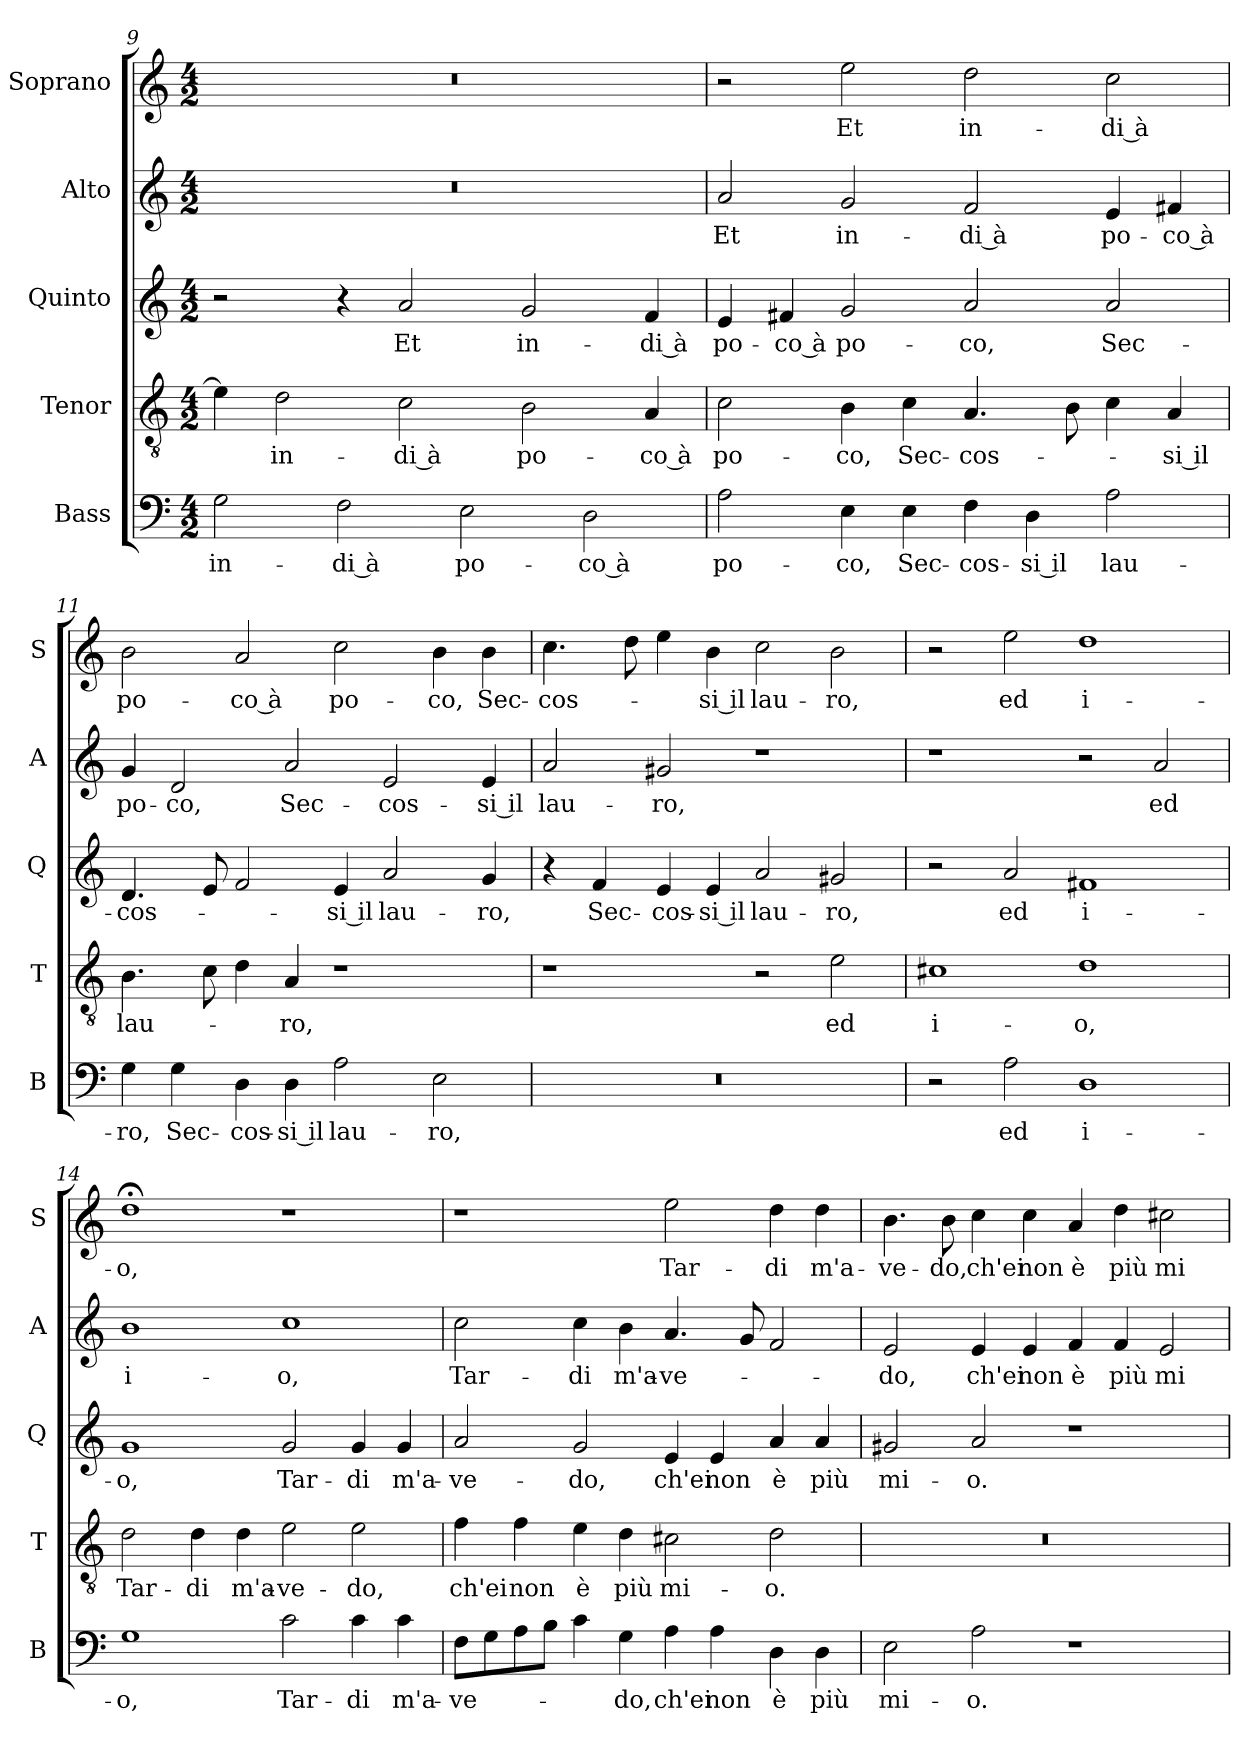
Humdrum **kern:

**kern	**text	**kern	**text	**kern	**text	**kern	**text	**kern	**text
*part5	*part5	*part4	*part4	*part3	*part3	*part2	*part2	*part1	*part1
*staff5	*staff5	*staff4	*staff4	*staff3	*staff3	*staff2	*staff2	*staff1	*staff1
*I"Bass	*	*I"Tenor	*	*I"Quinto	*	*I"Alto	*	*I"Soprano	*
*I'B	*	*I'T	*	*I'Q	*	*I'A	*	*I'S	*
*clefF4	*	*clefGv2	*	*clefG2	*	*clefG2	*	*clefG2	*
*k[]	*	*k[]	*	*k[]	*	*k[]	*	*k[]	*
*C:	*	*C:	*	*C:	*	*C:	*	*C:	*
*M4/2	*	*M4/2	*	*M4/2	*	*M4/2	*	*M4/2	*
=9	=9	=9	=9	=9	=9	=9	=9	=9	=9
!	!LO:LY:b	!	!	!	!	!	!	!	!
2G\	in-	4e\]	.	2r	.	0r	.	0r	.
!	!	!	!LO:LY:b	!	!	!	!	!	!
.	.	2d\	in-	.	.	.	.	.	.
!	!LO:LY:b	!	!	!	!	!	!	!	!
2F\	-di à	.	.	4r	.	.	.	.	.
!	!	!	!LO:LY:b	!	!LO:LY:b	!	!	!	!
.	.	2c\	-di à	2a/	Et	.	.	.	.
!	!LO:LY:b	!	!	!	!	!	!	!	!
2E\	po-	.	.	.	.	.	.	.	.
!	!	!	!LO:LY:b	!	!LO:LY:b	!	!	!	!
.	.	2B\	po-	2g/	in-	.	.	.	.
!	!LO:LY:b	!	!	!	!	!	!	!	!
2D\	-co à	.	.	.	.	.	.	.	.
!	!	!	!LO:LY:b	!	!LO:LY:b	!	!	!	!
.	.	4A/	-co à	4f/	-di à	.	.	.	.
!!LO:LB:g=z
=10	=10	=10	=10	=10	=10	=10	=10	=10	=10
!	!LO:LY:b	!	!LO:LY:b	!	!LO:LY:b	!	!LO:LY:b	!	!
2A\	po-	2c\	po-	4e/	po-	2a/	Et	2r	.
!	!	!	!	!	!LO:LY:b	!	!	!	!
.	.	.	.	4f#X/	-co à	.	.	.	.
!	!LO:LY:b	!	!LO:LY:b	!	!LO:LY:b	!	!LO:LY:b	!	!LO:LY:b
4E\	-co,	4B\	-co,	2g/	po-	2g/	in-	2ee\	Et
!	!LO:LY:b	!	!LO:LY:b	!	!	!	!	!	!
4E\	Sec-	4c\	Sec-	.	.	.	.	.	.
!	!LO:LY:b	!	!LO:LY:b	!	!LO:LY:b	!	!LO:LY:b	!	!LO:LY:b
4F\	-cos-	4.A/	-cos-	2a/	-co,	2f/	-di à	2dd\	in-
!	!LO:LY:b	!	!	!	!	!	!	!	!
4D\	-si il	.	.	.	.	.	.	.	.
.	.	8B\	.	.	.	.	.	.	.
!	!LO:LY:b	!	!	!	!LO:LY:b	!	!LO:LY:b	!	!LO:LY:b
2A\	lau-	4c\	.	2a/	Sec-	4e/	po-	2cc\	-di à
!	!	!	!LO:LY:b	!	!	!	!LO:LY:b	!	!
.	.	4A/	-si il	.	.	4f#X/	-co à	.	.
=11	=11	=11	=11	=11	=11	=11	=11	=11	=11
!	!LO:LY:b	!	!LO:LY:b	!	!LO:LY:b	!	!LO:LY:b	!	!LO:LY:b
4G\	-ro,	4.B\	lau-	4.d/	-cos-	4g/	po-	2b\	po-
!	!LO:LY:b	!	!	!	!	!	!LO:LY:b	!	!
4G\	Sec-	.	.	.	.	2d/	-co,	.	.
.	.	8c\	.	8e/	.	.	.	.	.
!	!LO:LY:b	!	!	!	!	!	!	!	!LO:LY:b
4D\	-cos-	4d\	.	2f/	.	.	.	2a/	-co à
!	!LO:LY:b	!	!LO:LY:b	!	!	!	!LO:LY:b	!	!
4D\	-si il	4A/	-ro,	.	.	2a/	Sec-	.	.
!	!LO:LY:b	!	!	!	!LO:LY:b	!	!	!	!LO:LY:b
2A\	lau-	1r	.	4e/	-si il	.	.	2cc\	po-
!	!	!	!	!	!LO:LY:b	!	!LO:LY:b	!	!
.	.	.	.	2a/	lau-	2e/	-cos-	.	.
!	!LO:LY:b	!	!	!	!	!	!	!	!LO:LY:b
2E\	-ro,	.	.	.	.	.	.	4b\	-co,
!	!	!	!	!	!LO:LY:b	!	!LO:LY:b	!	!LO:LY:b
.	.	.	.	4g/	-ro,	4e/	-si il	4b\	Sec-
=12	=12	=12	=12	=12	=12	=12	=12	=12	=12
!	!	!	!	!	!	!	!LO:LY:b	!	!LO:LY:b
0r	.	1r	.	4r	.	2a/	lau-	4.cc\	-cos-
!	!	!	!	!	!LO:LY:b	!	!	!	!
.	.	.	.	4f/	Sec-	.	.	.	.
.	.	.	.	.	.	.	.	8dd\	.
!	!	!	!	!	!LO:LY:b	!	!LO:LY:b	!	!
.	.	.	.	4e/	-cos-	2g#X/	-ro,	4ee\	.
!	!	!	!	!	!LO:LY:b	!	!	!	!LO:LY:b
.	.	.	.	4e/	-si il	.	.	4b\	-si il
!	!	!	!	!	!LO:LY:b	!	!	!	!LO:LY:b
.	.	2r	.	2a/	lau-	1r	.	2cc\	lau-
!	!	!	!LO:LY:b	!	!LO:LY:b	!	!	!	!LO:LY:b
.	.	2e\	ed	2g#X/	-ro,	.	.	2b\	-ro,
!!LO:LB:g=z
=13	=13	=13	=13	=13	=13	=13	=13	=13	=13
!	!	!	!LO:LY:b	!	!	!	!	!	!
2r	.	1c#X	i-	2r	.	1r	.	2r	.
!	!LO:LY:b	!	!	!	!LO:LY:b	!	!	!	!LO:LY:b
2A\	ed	.	.	2a/	ed	.	.	2ee\	ed
!	!LO:LY:b	!	!LO:LY:b	!	!LO:LY:b	!	!	!	!LO:LY:b
1D	i-	1d	-o,	1f#X	i-	2r	.	1dd	i-
!	!	!	!	!	!	!	!LO:LY:b	!	!
.	.	.	.	.	.	2a/	ed	.	.
=14	=14	=14	=14	=14	=14	=14	=14	=14	=14
!	!LO:LY:b	!	!LO:LY:b	!	!LO:LY:b	!	!LO:LY:b	!	!LO:LY:b
1G	-o,	2d\	Tar-	1g	-o,	1b	i-	1dd;<	-o,
!	!	!	!LO:LY:b	!	!	!	!	!	!
.	.	4d\	-di	.	.	.	.	.	.
!	!	!	!LO:LY:b	!	!	!	!	!	!
.	.	4d\	m'a-	.	.	.	.	.	.
!	!LO:LY:b	!	!LO:LY:b	!	!LO:LY:b	!	!LO:LY:b	!	!
2c\	Tar-	2e\	-ve-	2g/	Tar-	1cc	-o,	1r	.
!	!LO:LY:b	!	!LO:LY:b	!	!LO:LY:b	!	!	!	!
4c\	-di	2e\	-do,	4g/	-di	.	.	.	.
!	!LO:LY:b	!	!	!	!LO:LY:b	!	!	!	!
4c\	m'a-	.	.	4g/	m'a-	.	.	.	.
=15	=15	=15	=15	=15	=15	=15	=15	=15	=15
!	!LO:LY:b	!	!LO:LY:b	!	!LO:LY:b	!	!LO:LY:b	!	!
8F\L	-ve-	4f\	ch'ei	2a/	-ve-	2cc\	Tar-	1r	.
8G\	.	.	.	.	.	.	.	.	.
!	!	!	!LO:LY:b	!	!	!	!	!	!
8A\	.	4f\	non	.	.	.	.	.	.
8B\J	.	.	.	.	.	.	.	.	.
!	!	!	!LO:LY:b	!	!LO:LY:b	!	!LO:LY:b	!	!
4c\	.	4e\	è	2g/	-do,	4cc\	-di	.	.
!	!LO:LY:b	!	!LO:LY:b	!	!	!	!LO:LY:b	!	!
4G\	-do,	4d\	più	.	.	4b\	m'a-	.	.
!	!LO:LY:b	!	!LO:LY:b	!	!LO:LY:b	!	!LO:LY:b	!	!LO:LY:b
4A\	ch'ei	2c#X\	mi-	4e/	ch'ei	4.a/	-ve-	2ee\	Tar-
!	!LO:LY:b	!	!	!	!LO:LY:b	!	!	!	!
4A\	non	.	.	4e/	non	.	.	.	.
.	.	.	.	.	.	8g/	.	.	.
!	!LO:LY:b	!	!LO:LY:b	!	!LO:LY:b	!	!	!	!LO:LY:b
4D\	è	2d\	-o.	4a/	è	2f/	.	4dd\	-di
!	!LO:LY:b	!	!	!	!LO:LY:b	!	!	!	!LO:LY:b
4D\	più	.	.	4a/	più	.	.	4dd\	m'a-
!!LO:PB:g=z
=16	=16	=16	=16	=16	=16	=16	=16	=16	=16
!	!LO:LY:b	!	!	!	!LO:LY:b	!	!LO:LY:b	!	!LO:LY:b
2E\	mi-	0r	.	2g#X/	mi-	2e/	-do,	4.b\	-ve-
!	!	!	!	!	!	!	!	!	!LO:LY:b
.	.	.	.	.	.	.	.	8b\	-do,
!	!LO:LY:b	!	!	!	!LO:LY:b	!	!LO:LY:b	!	!LO:LY:b
2A\	-o.	.	.	2a/	-o.	4e/	ch'ei	4cc\	ch'ei
!	!	!	!	!	!	!	!LO:LY:b	!	!LO:LY:b
.	.	.	.	.	.	4e/	non	4cc\	non
!	!	!	!	!	!	!	!LO:LY:b	!	!LO:LY:b
1r	.	.	.	1r	.	4f/	è	4a/	è
!	!	!	!	!	!	!	!LO:LY:b	!	!LO:LY:b
.	.	.	.	.	.	4f/	più	4dd\	più
!	!	!	!	!	!	!	!LO:LY:b	!	!LO:LY:b
.	.	.	.	.	.	2e/	mi-	2cc#X\	mi-
=	=	=	=	=	=	=	=	=	=
*-	*-	*-	*-	*-	*-	*-	*-	*-	*-
